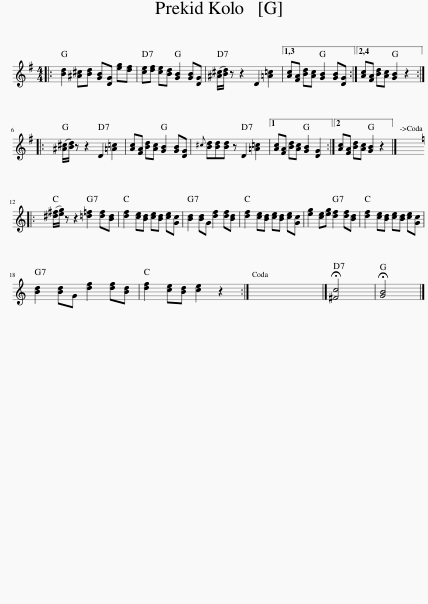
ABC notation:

X:1
L:1/8
M:4/4
I:linebreak $
K:G
V:1 treble
V:1
|: [Bd]2 [^A^c][Bd] [GB][DG] [eg][df] | [ce][df] [ce][Bd] [GB]2 [GB][DG] | ([^A^c]/[Bd]/) z z2 D2 [=A=c]2 |1,3 [Ac][FA] [Bd][Ac] [GB]2 [GB][DG] :|2,4 [Ac][FA] [Bd][Ac] [GB]2 z2 ::$ %5
 ([^A^c]/[Bd]/) z z2 D2 [=A=c]2 | [Ac][FA] [Bd][Ac] [GB]2 [GB][DG] |{^c} [Bd][Bd][Bd] z D2 [=A=c]2 |1 [Ac][FA] [Bd][Ac] [GB]2 [DG]2 :|2 [Ac][FA] [Bd][Ac] [GB]2 z2 |] %10
 x8 |:$[K:C] ([^d^f]/[eg]/) z z2 [=d=f]2 [df][Bd] | [df]2 [ce][Bd] [ce][Bd] [ce][Gc] | [Bd]2 [Bd]G [df]2 [df][Bd] | [df]2 [ce][Bd] [ce][Bd] [ce][Gc] | %15
 [eg]2 [ce][eg] [df]2 [df][Bd] | [df]2 [ce][Bd] [ce][Bd] [ce][Gc] |$ [Bd]2 [Bd]G [df]2 [df][Bd] | [df]2 [ce][Bd] [ce]2 z2 :| x8 |] %20
 !fermata![^Fc]4 | !fermata![GB]4 |] %22
